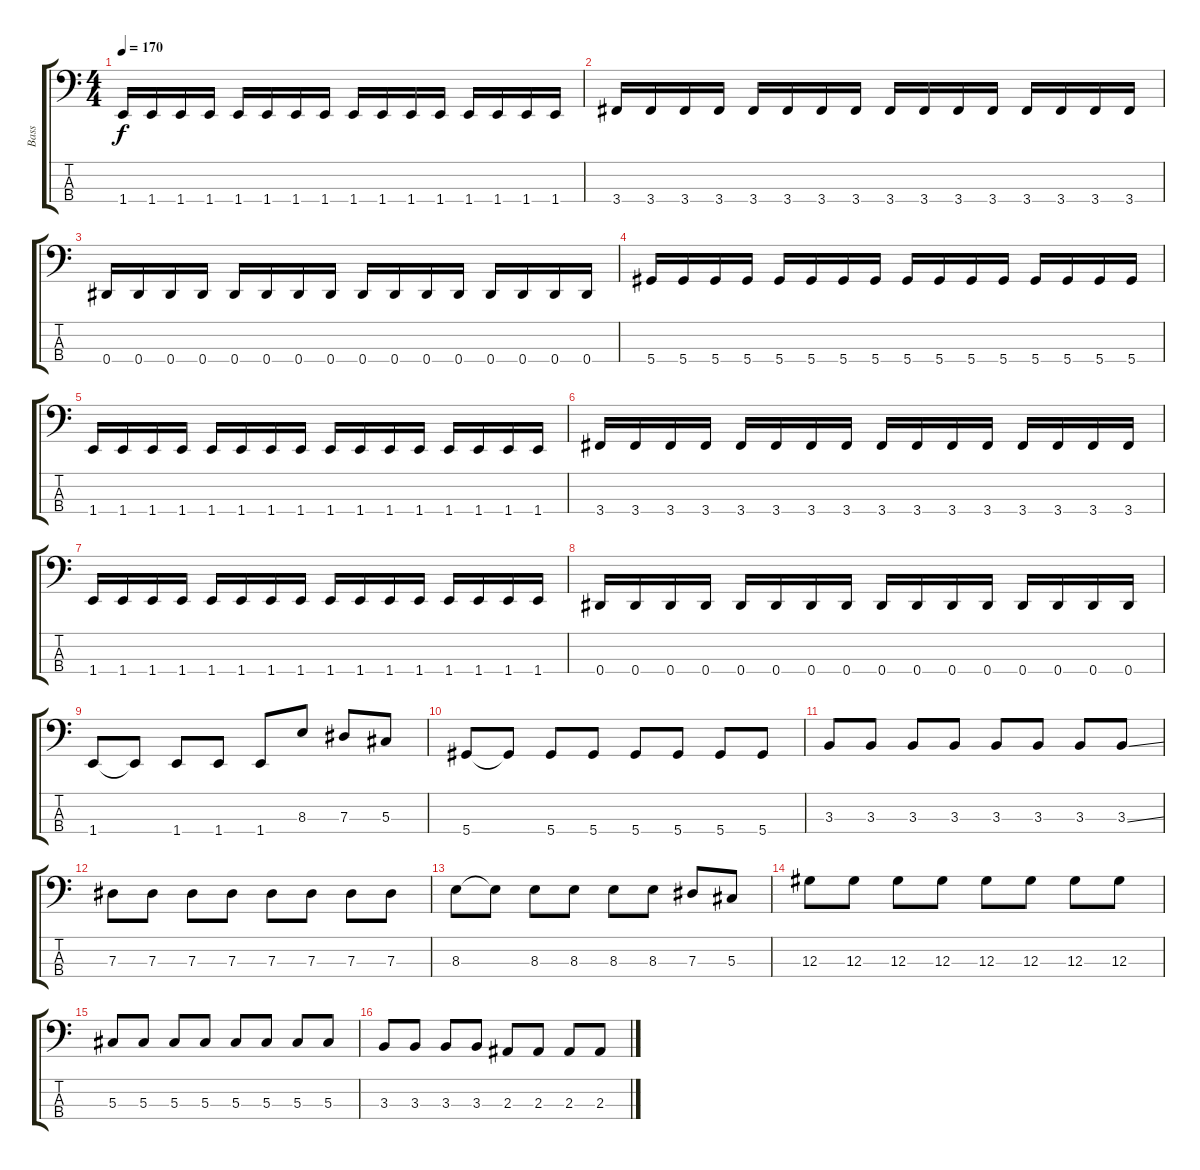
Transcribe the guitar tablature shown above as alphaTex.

\track ("Bass" "Bass") {instrument electricbasspick}
\staff {score tabs}
\tuning (Gb2 Db2 Ab1 Eb1) {hide}
\ts (4 4)
\tempo 170
\clef f4
\ks c
1.4.16{dy f} 1.4.16 1.4.16 1.4.16 1.4.16 1.4.16 1.4.16 1.4.16 1.4.16 1.4.16 1.4.16 1.4.16 1.4.16 1.4.16 1.4.16 1.4.16 |
3.4.16 3.4.16 3.4.16 3.4.16 3.4.16 3.4.16 3.4.16 3.4.16 3.4.16 3.4.16 3.4.16 3.4.16 3.4.16 3.4.16 3.4.16 3.4.16 |
0.4.16 0.4.16 0.4.16 0.4.16 0.4.16 0.4.16 0.4.16 0.4.16 0.4.16 0.4.16 0.4.16 0.4.16 0.4.16 0.4.16 0.4.16 0.4.16 |
5.4.16 5.4.16 5.4.16 5.4.16 5.4.16 5.4.16 5.4.16 5.4.16 5.4.16 5.4.16 5.4.16 5.4.16 5.4.16 5.4.16 5.4.16 5.4.16 |
1.4.16 1.4.16 1.4.16 1.4.16 1.4.16 1.4.16 1.4.16 1.4.16 1.4.16 1.4.16 1.4.16 1.4.16 1.4.16 1.4.16 1.4.16 1.4.16 |
3.4.16 3.4.16 3.4.16 3.4.16 3.4.16 3.4.16 3.4.16 3.4.16 3.4.16 3.4.16 3.4.16 3.4.16 3.4.16 3.4.16 3.4.16 3.4.16 |
1.4.16 1.4.16 1.4.16 1.4.16 1.4.16 1.4.16 1.4.16 1.4.16 1.4.16 1.4.16 1.4.16 1.4.16 1.4.16 1.4.16 1.4.16 1.4.16 |
0.4.16 0.4.16 0.4.16 0.4.16 0.4.16 0.4.16 0.4.16 0.4.16 0.4.16 0.4.16 0.4.16 0.4.16 0.4.16 0.4.16 0.4.16 0.4.16 |
1.4.8 1.4{t}.8 1.4.8 1.4.8 1.4.8 8.3.8 7.3.8 5.3.8 |
5.4.8 5.4{t}.8 5.4.8 5.4.8 5.4.8 5.4.8 5.4.8 5.4.8 |
3.3.8 3.3.8 3.3.8 3.3.8 3.3.8 3.3.8 3.3.8 3.3{ss}.8 |
7.3.8 7.3.8 7.3.8 7.3.8 7.3.8 7.3.8 7.3.8 7.3.8 |
8.3.8 8.3{t}.8 8.3.8 8.3.8 8.3.8 8.3.8 7.3.8 5.3.8 |
12.3.8 12.3.8 12.3.8 12.3.8 12.3.8 12.3.8 12.3.8 12.3.8 |
5.3.8 5.3.8 5.3.8 5.3.8 5.3.8 5.3.8 5.3.8 5.3.8 |
3.3.8 3.3.8 3.3.8 3.3.8 2.3.8 2.3.8 2.3.8 2.3.8
